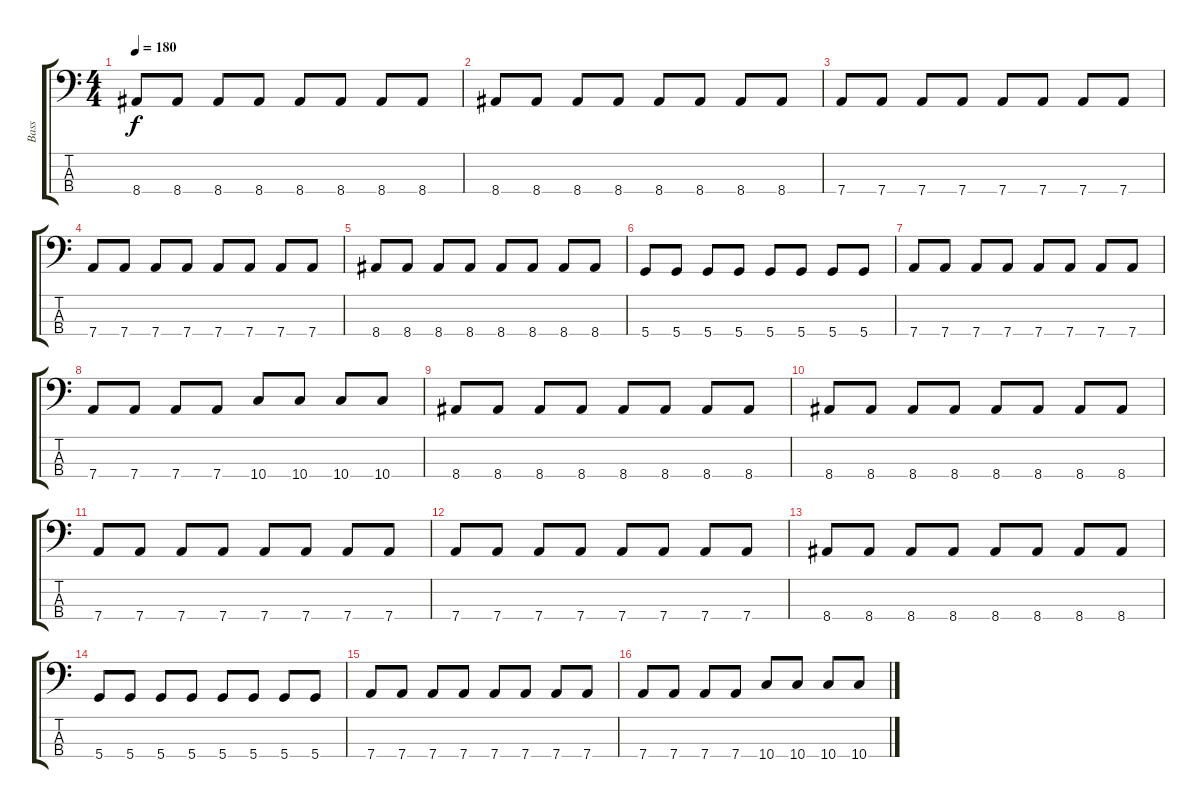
\track ("Bass" "Bass") {instrument electricbassfinger}
\staff {score tabs}
\tuning (G2 D2 A1 D1) {hide}
\ts (4 4)
\tempo 180
\clef f4
\ks c
8.4.8{dy f} 8.4.8 8.4.8 8.4.8 8.4.8 8.4.8 8.4.8 8.4.8 |
8.4.8 8.4.8 8.4.8 8.4.8 8.4.8 8.4.8 8.4.8 8.4.8 |
7.4.8 7.4.8 7.4.8 7.4.8 7.4.8 7.4.8 7.4.8 7.4.8 |
7.4.8 7.4.8 7.4.8 7.4.8 7.4.8 7.4.8 7.4.8 7.4.8 |
8.4.8 8.4.8 8.4.8 8.4.8 8.4.8 8.4.8 8.4.8 8.4.8 |
5.4.8 5.4.8 5.4.8 5.4.8 5.4.8 5.4.8 5.4.8 5.4.8 |
7.4.8 7.4.8 7.4.8 7.4.8 7.4.8 7.4.8 7.4.8 7.4.8 |
7.4.8 7.4.8 7.4.8 7.4.8 10.4.8 10.4.8 10.4.8 10.4.8 |
8.4.8 8.4.8 8.4.8 8.4.8 8.4.8 8.4.8 8.4.8 8.4.8 |
8.4.8 8.4.8 8.4.8 8.4.8 8.4.8 8.4.8 8.4.8 8.4.8 |
7.4.8 7.4.8 7.4.8 7.4.8 7.4.8 7.4.8 7.4.8 7.4.8 |
7.4.8 7.4.8 7.4.8 7.4.8 7.4.8 7.4.8 7.4.8 7.4.8 |
8.4.8 8.4.8 8.4.8 8.4.8 8.4.8 8.4.8 8.4.8 8.4.8 |
5.4.8 5.4.8 5.4.8 5.4.8 5.4.8 5.4.8 5.4.8 5.4.8 |
7.4.8 7.4.8 7.4.8 7.4.8 7.4.8 7.4.8 7.4.8 7.4.8 |
7.4.8 7.4.8 7.4.8 7.4.8 10.4.8 10.4.8 10.4.8 10.4.8
